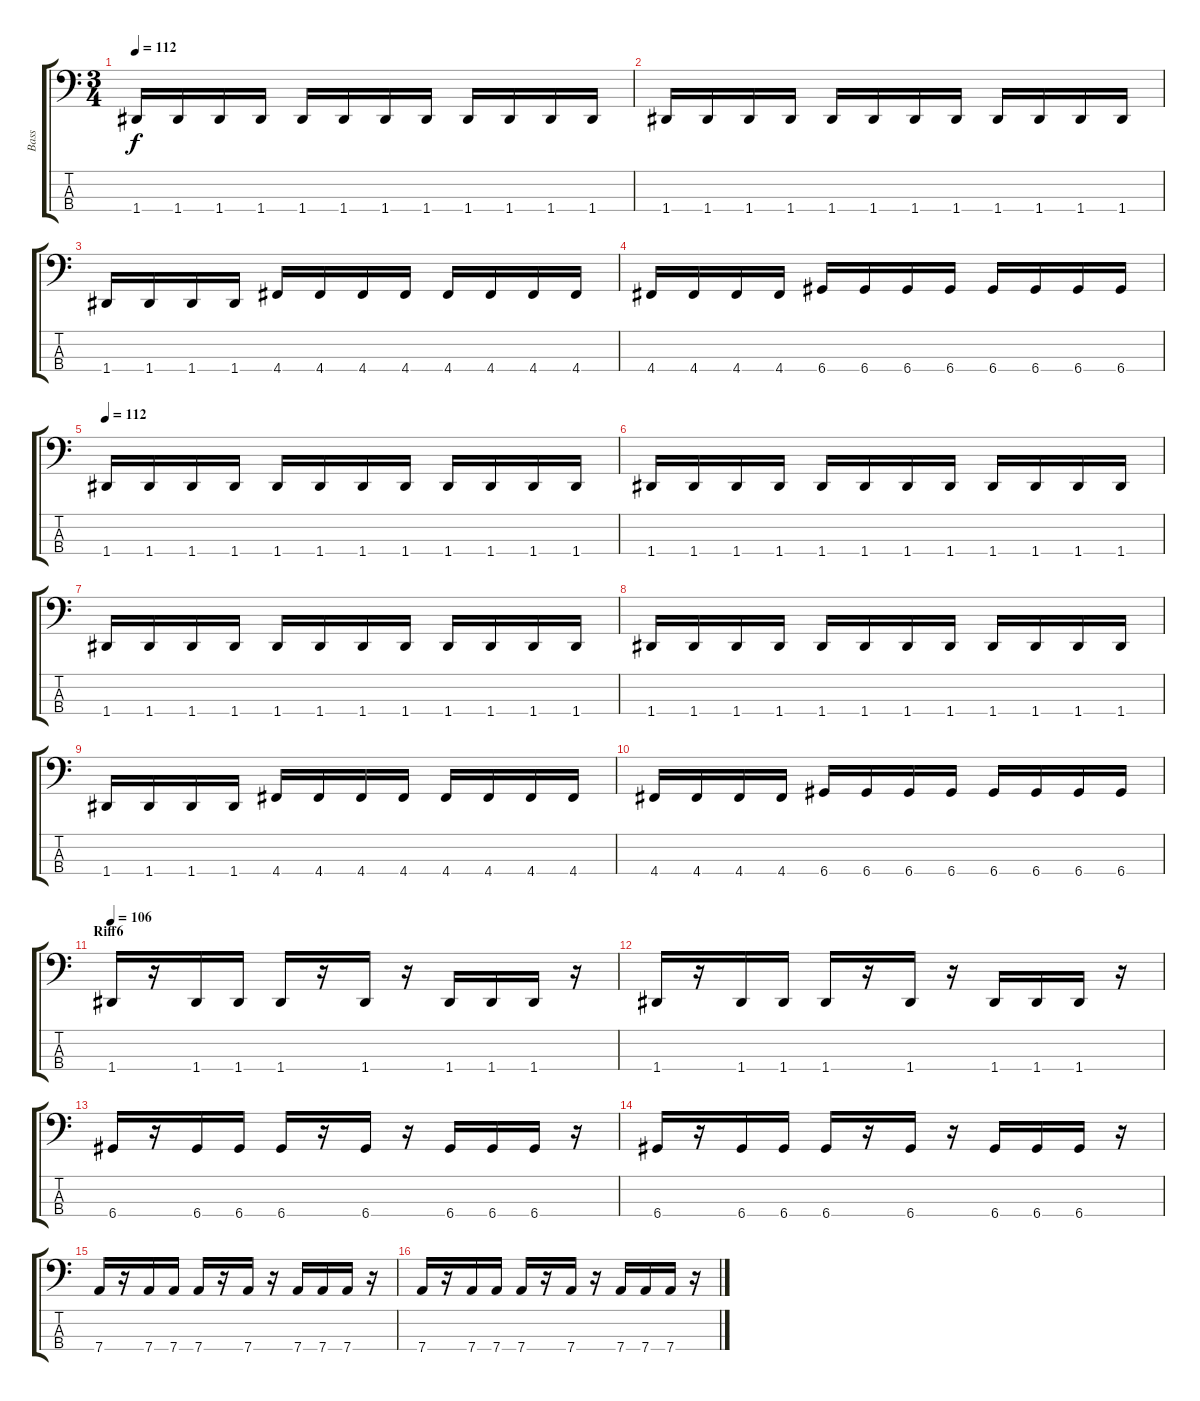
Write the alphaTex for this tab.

\track ("Bass" "Bass") {instrument electricbassfinger}
\staff {score tabs}
\tuning (F2 C2 G1 D1) {hide}
\ts (3 4)
\tempo 112
\clef f4
\ks c
1.4.16{dy f} 1.4.16 1.4.16 1.4.16 1.4.16 1.4.16 1.4.16 1.4.16 1.4.16 1.4.16 1.4.16 1.4.16 |
1.4.16 1.4.16 1.4.16 1.4.16 1.4.16 1.4.16 1.4.16 1.4.16 1.4.16 1.4.16 1.4.16 1.4.16 |
1.4.16 1.4.16 1.4.16 1.4.16 4.4.16 4.4.16 4.4.16 4.4.16 4.4.16 4.4.16 4.4.16 4.4.16 |
4.4.16 4.4.16 4.4.16 4.4.16 6.4.16 6.4.16 6.4.16 6.4.16 6.4.16 6.4.16 6.4.16 6.4.16 |
\tempo 112
1.4.16 1.4.16 1.4.16 1.4.16 1.4.16 1.4.16 1.4.16 1.4.16 1.4.16 1.4.16 1.4.16 1.4.16 |
1.4.16 1.4.16 1.4.16 1.4.16 1.4.16 1.4.16 1.4.16 1.4.16 1.4.16 1.4.16 1.4.16 1.4.16 |
1.4.16 1.4.16 1.4.16 1.4.16 1.4.16 1.4.16 1.4.16 1.4.16 1.4.16 1.4.16 1.4.16 1.4.16 |
1.4.16 1.4.16 1.4.16 1.4.16 1.4.16 1.4.16 1.4.16 1.4.16 1.4.16 1.4.16 1.4.16 1.4.16 |
1.4.16 1.4.16 1.4.16 1.4.16 4.4.16 4.4.16 4.4.16 4.4.16 4.4.16 4.4.16 4.4.16 4.4.16 |
4.4.16 4.4.16 4.4.16 4.4.16 6.4.16 6.4.16 6.4.16 6.4.16 6.4.16 6.4.16 6.4.16 6.4.16 |
\section ("" "Riff6")
\tempo 106
1.4.16 r.16 1.4.16 1.4.16 1.4.16 r.16 1.4.16 r.16 1.4.16 1.4.16 1.4.16 r.16 |
1.4.16 r.16 1.4.16 1.4.16 1.4.16 r.16 1.4.16 r.16 1.4.16 1.4.16 1.4.16 r.16 |
6.4.16 r.16 6.4.16 6.4.16 6.4.16 r.16 6.4.16 r.16 6.4.16 6.4.16 6.4.16 r.16 |
6.4.16 r.16 6.4.16 6.4.16 6.4.16 r.16 6.4.16 r.16 6.4.16 6.4.16 6.4.16 r.16 |
7.4.16 r.16 7.4.16 7.4.16 7.4.16 r.16 7.4.16 r.16 7.4.16 7.4.16 7.4.16 r.16 |
7.4.16 r.16 7.4.16 7.4.16 7.4.16 r.16 7.4.16 r.16 7.4.16 7.4.16 7.4.16 r.16
